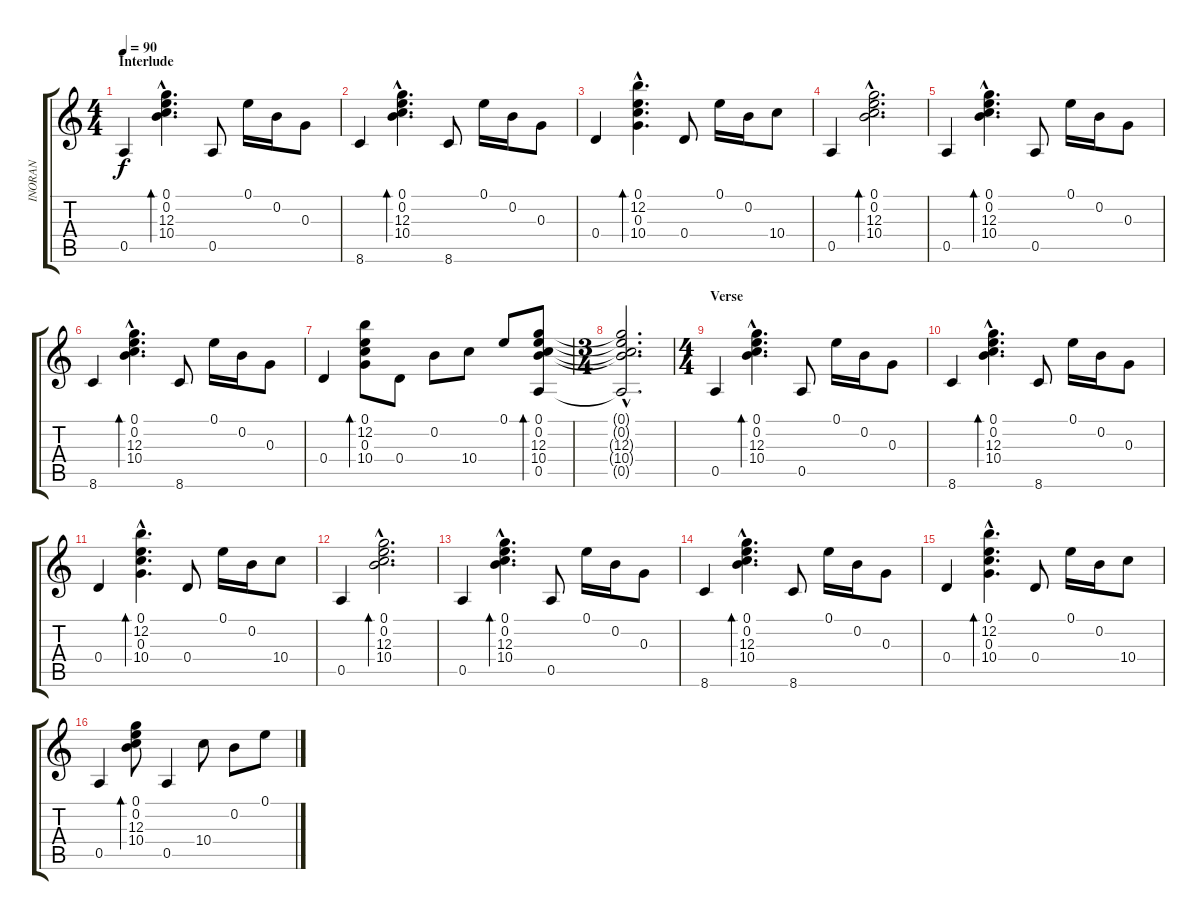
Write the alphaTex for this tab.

\track ("INORAN" "INORAN") {instrument electricguitarclean}
\staff {score tabs}
\tuning (E4 B3 G3 D3 A2 E2) {hide}
\ts (4 4)
\section ("" "Interlude")
\tempo 90
\clef g2
\ks c
0.5.4{dy f balance 4} (0.1{hac} 0.2{hac} 12.3{hac} 10.4{hac}).4{d bd 120} 0.5.8 0.1.16 0.2.16 0.3.8 |
8.6.4 (0.1{hac} 0.2{hac} 12.3{hac} 10.4{hac}).4{d bd 120} 8.6.8 0.1.16 0.2.16 0.3.8 |
0.4.4 (0.1{hac} 12.2{hac} 0.3{hac} 10.4{hac}).4{d bd 120} 0.4.8 0.1.16 0.2.16 10.4.8 |
0.5.4 (0.1{hac} 0.2{hac} 12.3{hac} 10.4{hac}).2{d bd 120} |
0.5.4 (0.1{hac} 0.2{hac} 12.3{hac} 10.4{hac}).4{d bd 120} 0.5.8 0.1.16 0.2.16 0.3.8 |
8.6.4 (0.1{hac} 0.2{hac} 12.3{hac} 10.4{hac}).4{d bd 120} 8.6.8 0.1.16 0.2.16 0.3.8 |
0.4.4 (0.1 12.2 0.3 10.4).8{bd 120} 0.4.8 0.2.8 10.4.8 0.1.8 (0.1 0.2 12.3 10.4 0.5).8{bd 120} |
\ts (3 4)
(0.1{hac t} 0.2{hac t} 12.3{hac t} 10.4{hac t} 0.5{hac t}).2{d} |
\ts (4 4)
\section ("" "Verse")
0.5.4 (0.1{hac} 0.2{hac} 12.3{hac} 10.4{hac}).4{d bd 120} 0.5.8 0.1.16 0.2.16 0.3.8 |
8.6.4 (0.1{hac} 0.2{hac} 12.3{hac} 10.4{hac}).4{d bd 120} 8.6.8 0.1.16 0.2.16 0.3.8 |
0.4.4 (0.1{hac} 12.2{hac} 0.3{hac} 10.4{hac}).4{d bd 120} 0.4.8 0.1.16 0.2.16 10.4.8 |
0.5.4 (0.1{hac} 0.2{hac} 12.3{hac} 10.4{hac}).2{d bd 120} |
0.5.4 (0.1{hac} 0.2{hac} 12.3{hac} 10.4{hac}).4{d bd 120} 0.5.8 0.1.16 0.2.16 0.3.8 |
8.6.4 (0.1{hac} 0.2{hac} 12.3{hac} 10.4{hac}).4{d bd 120} 8.6.8 0.1.16 0.2.16 0.3.8 |
0.4.4 (0.1{hac} 12.2{hac} 0.3{hac} 10.4{hac}).4{d bd 120} 0.4.8 0.1.16 0.2.16 10.4.8 |
0.5.4 (0.1 0.2 12.3 10.4).8{bd 120} 0.5.4 10.4.8 0.2.8 0.1.8
